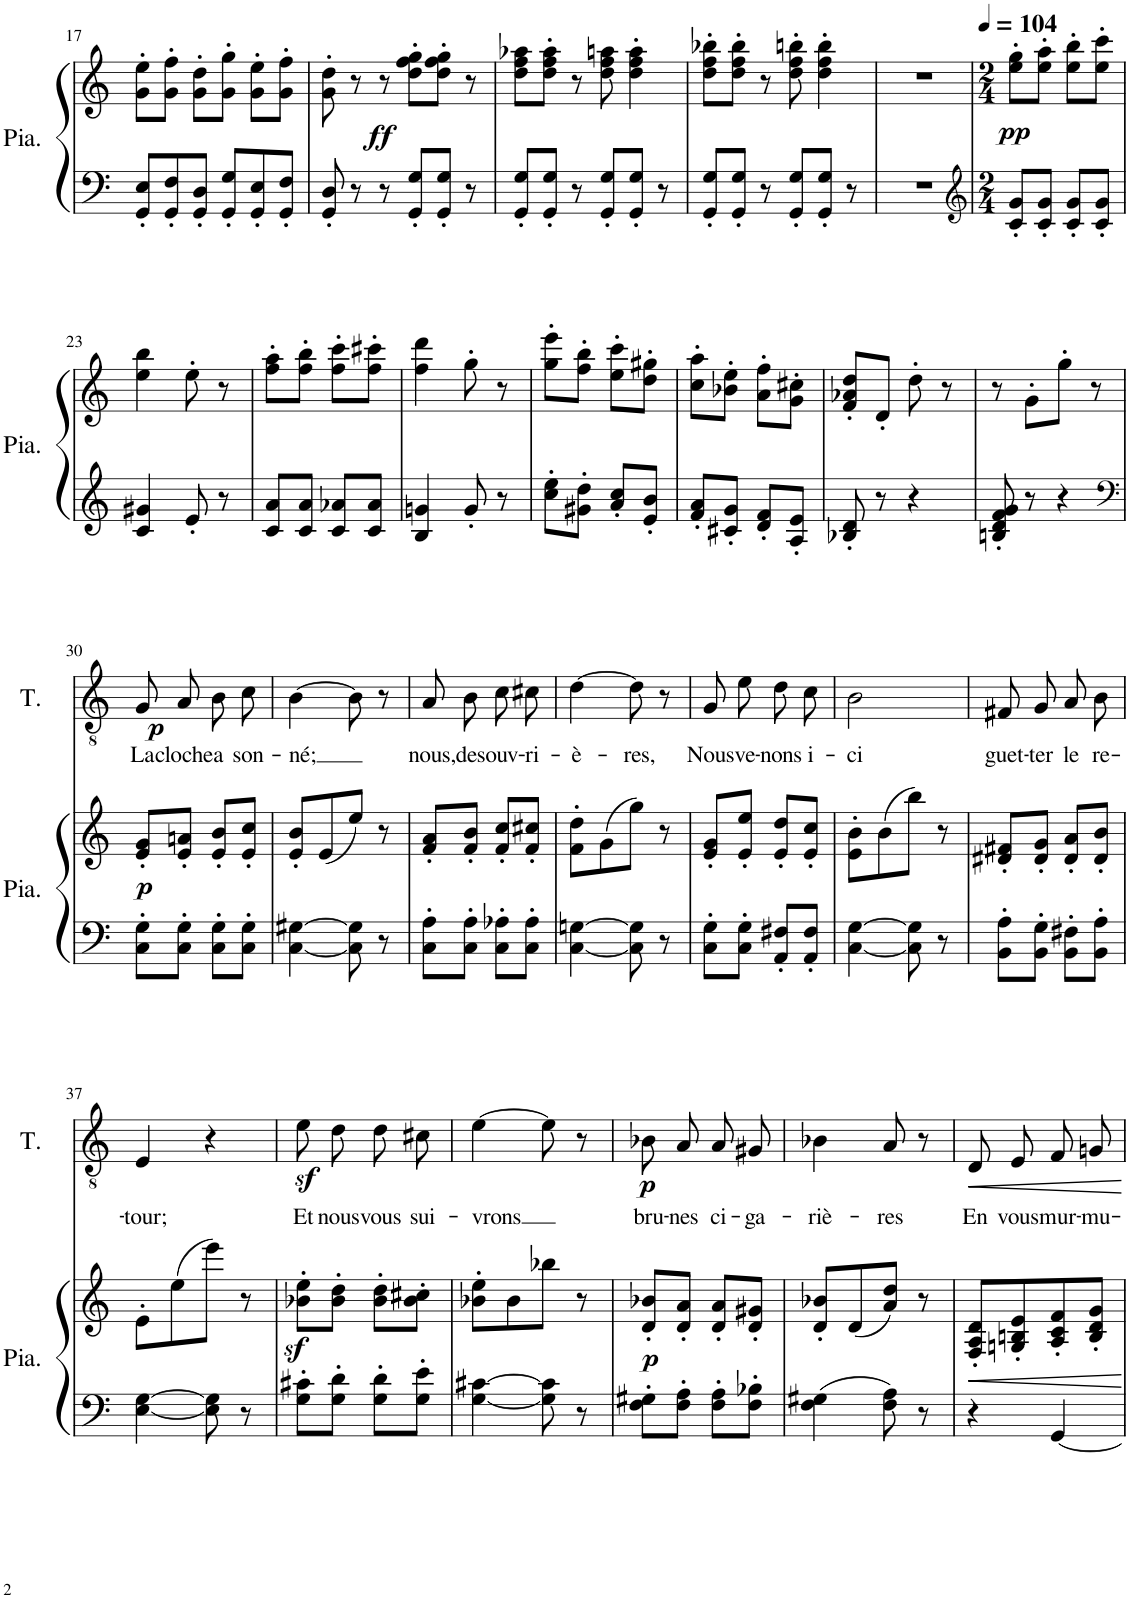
**kern	**kern	**dynam	**kern	**text	**dynam
*part2	*part2	*part2	*part1	*part1	*part1
*staff3	*staff2	*staff2/3	*staff1	*staff1	*staff1
*I"Piano	*	*	*I"Ténor	*	*
*I'Pia.	*	*	*I'T.	*	*
!!LO:PB:g=z
*clefF4	*clefG2	*	*clefGv2	*	*
*k[]	*k[]	*	*k[]	*	*
*M3/4	*M3/4	*	*M3/4	*	*
=17	=17	=17	=17	=17	=17
8GG/' 8E/'L	8g\' 8ee\'L	.	2.r	.	.
8GG/' 8F/'	8g\' 8ff\'J	.	.	.	.
8GG/' 8D/'J	8g\' 8dd\'L	.	.	.	.
8GG/' 8G/'L	8g\' 8gg\'J	.	.	.	.
8GG/' 8E/'	8g\' 8ee\'L	.	.	.	.
8GG/' 8F/'J	8g\' 8ff\'J	.	.	.	.
=18	=18	=18	=18	=18	=18
8GG/' 8D/'	8g\' 8dd\'	.	2.r	.	.
8r	8r	.	.	.	.
!	!	!LO:DY:b	!	!	!
8r	8r	ff	.	.	.
8GG/' 8G/'L	8dd\' 8ff\' 8gg\'L	.	.	.	.
8GG/' 8G/'J	8dd\' 8ff\' 8gg\'J	.	.	.	.
8r	8r	.	.	.	.
=19	=19	=19	=19	=19	=19
8GG/' 8G/'L	8dd\ 8ff\ 8aa-X\L	.	2.r	.	.
8GG/' 8G/'J	8dd\' 8ff\' 8aa-\'J	.	.	.	.
8r	8r	.	.	.	.
8GG/' 8G/'L	8dd\ 8ff\ 8aan\	.	.	.	.
8GG/' 8G/'J	4dd\' 4ff\' 4aa\'	.	.	.	.
8r	.	.	.	.	.
=20	=20	=20	=20	=20	=20
8GG/' 8G/'L	8dd\' 8ff\' 8bb-X\'L	.	2.r	.	.
8GG/' 8G/'J	8dd\' 8ff\' 8bb-\'J	.	.	.	.
8r	8r	.	.	.	.
8GG/' 8G/'L	8dd\' 8ff\' 8bbn\'	.	.	.	.
8GG/' 8G/'J	4dd\' 4ff\' 4bb\'	.	.	.	.
8r	.	.	.	.	.
=21	=21	=21	=21	=21	=21
2.r	2.r	.	2.r	.	.
=22	=22	=22	=22	=22	=22
*clefG2	*	*	*	*	*
*M2/4	*M2/4	*	*M2/4	*	*
!	!	!LO:DY:b	!	!	!
8c/' 8g/'L	8ee\' 8gg\'L	pp	2r	.	.
8c/' 8g/'J	8ee\' 8aa\'J	.	.	.	.
8c/' 8g/'L	8ee\' 8bb\'L	.	.	.	.
8c/' 8g/'J	8ee\' 8ccc\'J	.	.	.	.
!!LO:LB:g=z
=23	=23	=23	=23	=23	=23
4c/ 4g#X/	4ee\ 4bb\	.	2r	.	.
8e'/	8ee'\	.	.	.	.
8r	8r	.	.	.	.
=24	=24	=24	=24	=24	=24
8c/ 8a/L	8ff\' 8aa\'L	.	2r	.	.
8c/ 8a/J	8ff\' 8bb\'J	.	.	.	.
8c/ 8a-X/L	8ff\' 8ccc\'L	.	.	.	.
8c/ 8a-/J	8ff\' 8ccc#X\'J	.	.	.	.
=25	=25	=25	=25	=25	=25
4B/ 4gn/	4ff\ 4ddd\	.	2r	.	.
8g'/	8gg'\	.	.	.	.
8r	8r	.	.	.	.
=26	=26	=26	=26	=26	=26
8cc\' 8ee\'L	8gg\' 8eee\'L	.	2r	.	.
8g#X\' 8dd\'J	8ff\' 8bb\'J	.	.	.	.
8a/' 8cc/'L	8ee\' 8ccc\'L	.	.	.	.
8e/' 8b/'J	8dd\' 8gg#X\'J	.	.	.	.
=27	=27	=27	=27	=27	=27
8f/' 8a/'L	8cc\' 8aa\'L	.	2r	.	.
8c#X/' 8g/'J	8b-X\' 8ee\'J	.	.	.	.
8d/' 8f/'L	8a\' 8ff\'L	.	.	.	.
8A/' 8e/'J	8g\' 8cc#X\'J	.	.	.	.
=28	=28	=28	=28	=28	=28
8B-X/' 8d/'	8f/' 8a-X/' 8dd/'L	.	2r	.	.
8r	8d'/J	.	.	.	.
4r	8dd'\	.	.	.	.
.	8r	.	.	.	.
=29	=29	=29	=29	=29	=29
8Bn/' 8d/' 8f/' 8g/'	8r	.	2r	.	.
8r	8g'\L	.	.	.	.
4r	8gg'\J	.	.	.	.
.	8r	.	.	.	.
!!LO:LB:g=z
=30	=30	=30	=30	=30	=30
*clefF4	*	*	*	*	*
!	!	!LO:DY:b	!	!LO:LY:b	!LO:DY:b
8C\' 8G\'L	8e/' 8g/'L	p	8G/L	La	p
!	!	!	!	!LO:LY:b	!
8C\' 8G\'J	8e/' 8an/'J	.	8A/J	cloche	.
!	!	!	!	!LO:LY:b	!
8C\' 8G\'L	8e/' 8b/'L	.	8B\L	a	.
!	!	!	!	!LO:LY:b	!
8C\' 8G\'J	8e/' 8cc/'J	.	8c\J	son-	.
=31	=31	=31	=31	=31	=31
!	!	!	!	!LO:LY:b	!
[4C\ [4G#X\	8e/' 8b/'L	.	[4B\	-né;	.
.	(8e/	.	.	.	.
8C\] 8G#\]	8ee/J)	.	8B\]	.	.
8r	8r	.	8r	.	.
=32	=32	=32	=32	=32	=32
!	!	!	!	!LO:LY:b	!
8C\' 8A\'L	8f/' 8a/'L	.	8A/L	nous,	.
!	!	!	!	!LO:LY:b	!
8C\' 8A\'J	8f/' 8b/'J	.	8B/J	des	.
!	!	!	!	!LO:LY:b	!
8C\' 8A-X\'L	8f/' 8cc/'L	.	8c\L	ouv-	.
!	!	!	!	!LO:LY:b	!
8C\' 8A-\'J	8f/' 8cc#X/'J	.	8c#X\J	-ri-	.
=33	=33	=33	=33	=33	=33
!	!	!	!	!LO:LY:b	!
[4C\ [4Gn\	8f\' 8dd\'L	.	[4d\	-è-	.
.	(8g\	.	.	.	.
!	!	!	!	!LO:LY:b	!
8C\] 8G\]	8gg\J)	.	8d\]	-res,	.
8r	8r	.	8r	.	.
=34	=34	=34	=34	=34	=34
!	!	!	!	!LO:LY:b	!
8C\' 8G\'L	8e/' 8g/'L	.	8G\L	Nous	.
!	!	!	!	!LO:LY:b	!
8C\' 8G\'J	8e/' 8ee/'J	.	8e\J	ve-	.
!	!	!	!	!LO:LY:b	!
8AA/' 8F#X/'L	8e/' 8dd/'L	.	8d\L	-nons	.
!	!	!	!	!LO:LY:b	!
8AA/' 8F#/'J	8e/' 8cc/'J	.	8c\J	i-	.
=35	=35	=35	=35	=35	=35
!	!	!	!	!LO:LY:b	!
[4C\ [4G\	8e\' 8b\'L	.	2B\	-ci	.
.	(8b\	.	.	.	.
8C\] 8G\]	8bb\J)	.	.	.	.
8r	8r	.	.	.	.
=36	=36	=36	=36	=36	=36
!	!	!	!	!LO:LY:b	!
8BB\' 8A\'L	8d#X/' 8f#X/'L	.	8F#X/L	guet-	.
!	!	!	!	!LO:LY:b	!
8BB\' 8G\'J	8d#/' 8g/'J	.	8G/J	-ter	.
!	!	!	!	!LO:LY:b	!
8BB\' 8F#X\'L	8d#/' 8a/'L	.	8A/L	le	.
!	!	!	!	!LO:LY:b	!
8BB\' 8A\'J	8d#/' 8b/'J	.	8B/J	re-	.
!!LO:LB:g=z
=37	=37	=37	=37	=37	=37
!	!	!	!	!LO:LY:b	!
[4E\ [4G\	8e'\L	.	4E/	-tour;	.
.	(8ee\	.	.	.	.
8E\] 8G\]	8eee\J)	.	4r	.	.
8r	8r	.	.	.	.
=38	=38	=38	=38	=38	=38
!	!	!	!	!LO:LY:b	!
8G\' 8c#X\'L	8b-X\z<' 8ee\z<'L	.	8ez<\L	Et	.
!	!	!	!	!LO:LY:b	!
8G\' 8d\'J	8b-\' 8dd\'J	.	8d\J	nous	.
!	!	!	!	!LO:LY:b	!
8G\' 8d\'L	8b-\' 8dd\'L	.	8d\L	vous	.
!	!	!	!	!LO:LY:b	!
8G\' 8e\'J	8b-\' 8cc#X\'J	.	8c#X\J	sui-	.
=39	=39	=39	=39	=39	=39
!	!	!	!	!LO:LY:b	!
[4G\ [4c#X\	8b-X\' 8ee\'L	.	[4e\	-vrons	.
.	8b-\	.	.	.	.
8G\] 8c#\]	8bb-X\J	.	8e\]	.	.
8r	8r	.	8r	.	.
=40	=40	=40	=40	=40	=40
!	!	!LO:DY:b	!	!LO:LY:b	!LO:DY:b
8F\' 8G#X\'L	8d/' 8b-X/'L	p	8B-X/L	bru-	p
!	!	!	!	!LO:LY:b	!
8F\' 8A\'J	8d/' 8a/'J	.	8A/J	-nes	.
!	!	!	!	!LO:LY:b	!
8F\' 8A\'L	8d/' 8a/'L	.	8A/L	ci-	.
!	!	!	!	!LO:LY:b	!
8F\' 8B-X\'J	8d/' 8g#X/'J	.	8G#X/J	-ga-	.
=41	=41	=41	=41	=41	=41
!	!	!	!	!LO:LY:b	!
4F\ 4G#X\	8d/' 8b-X/'L	.	4B-X\	-riè-	.
.	(8d/	.	.	.	.
!	!	!	!	!LO:LY:b	!
8F\ 8A\	8a/ 8dd/J)	.	8A/	-res	.
8r	8r	.	8r	.	.
=42	=42	=42	=42	=42	=42
!	!	!	!	!LO:LY:b	!
4r	8F/' 8A/' 8d/'L	.	8D/L	En	.
!	!	!	!	!LO:LY:b	!
.	8Gn/' 8Bn/' 8e/'	.	8E/J	vous	.
!	!	!	!	!LO:LY:b	!
[4GG/	8A/' 8c/' 8f/'	.	8F/L	mur-	.
!	!	!	!	!LO:LY:b	!
.	8B/' 8d/' 8g/'J	.	8Gn/J	-mu-	.
=	=	=	=	=	=
*-	*-	*-	*-	*-	*-
